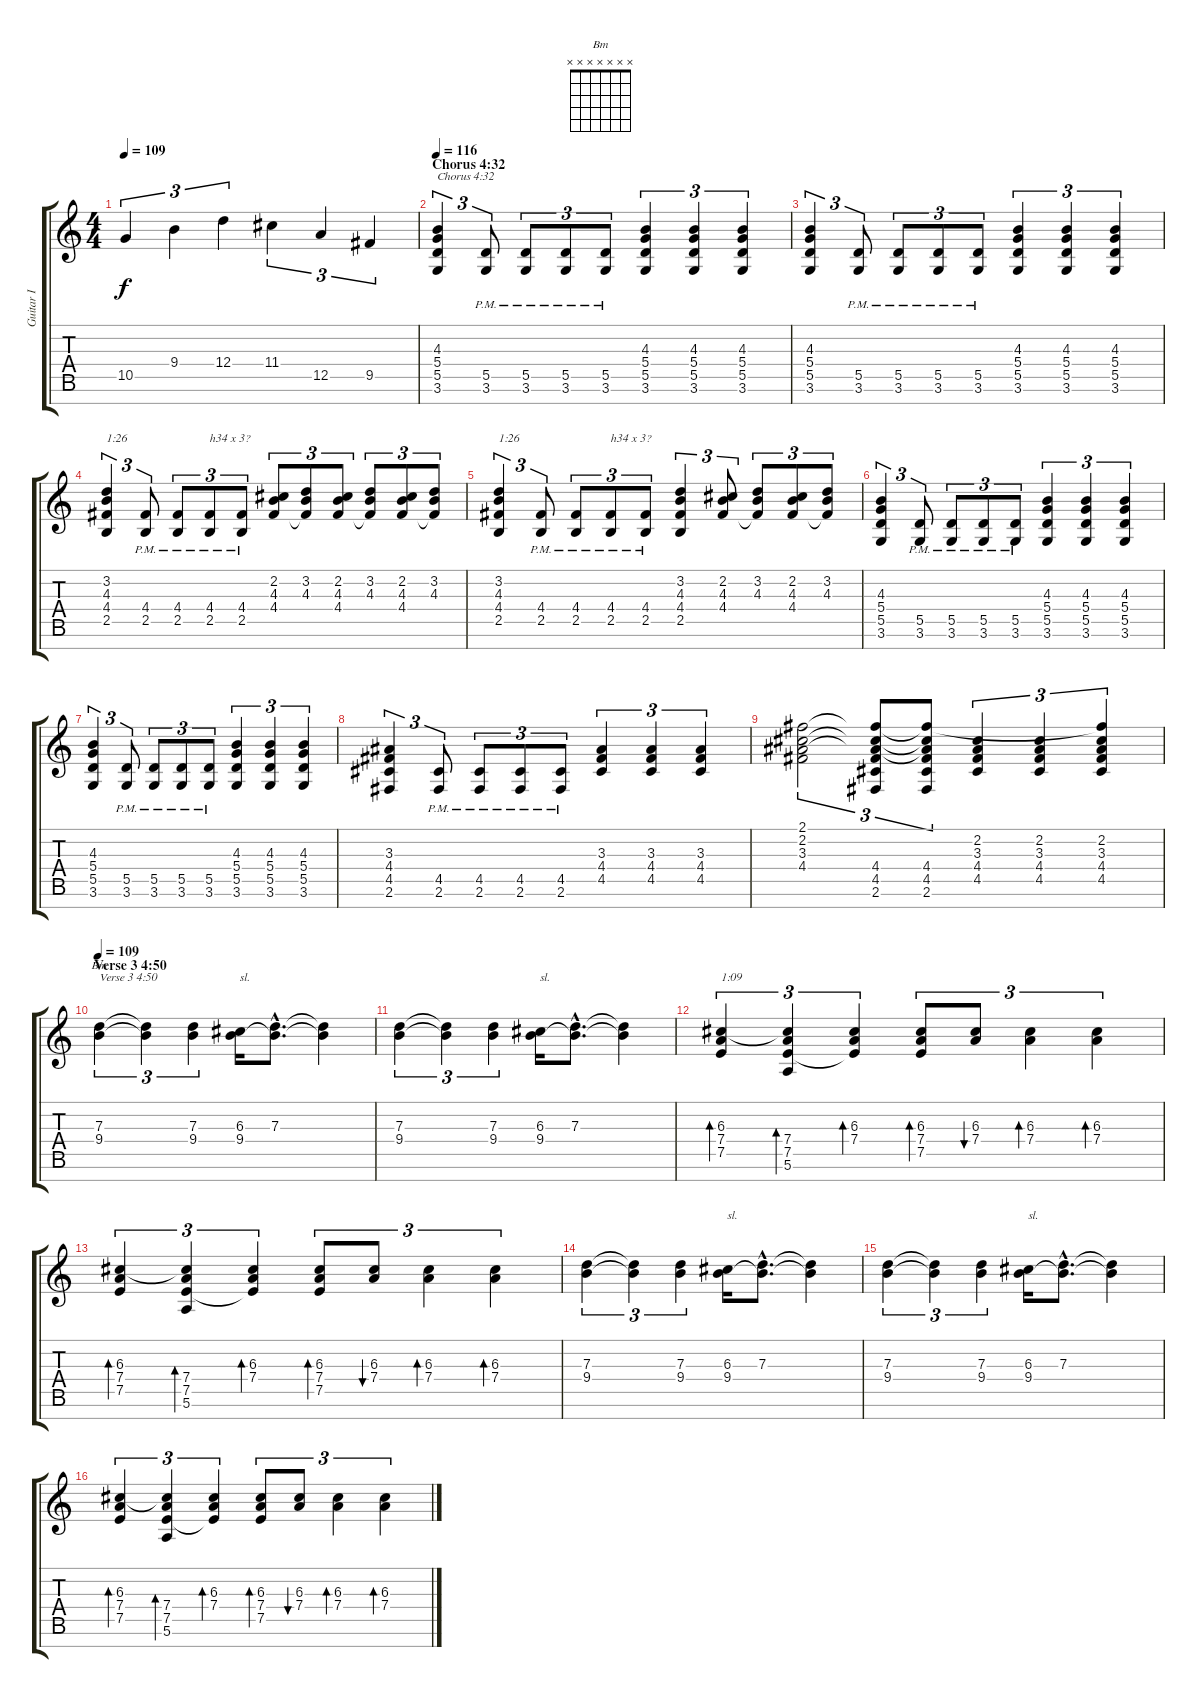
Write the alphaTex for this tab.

\track ("Guitar I" "Guitar I") {instrument distortionguitar}
\staff {score tabs}
\tuning (E4 B3 G3 D3 A2 E2 B1) {hide}
\chord ("Bm" x x x x x x x)
\ts (4 4)
\tempo 109
\clef g2
\ks c
10.5.4{tu (3 2) dy f} 9.4.4{tu (3 2)} 12.4.4{tu (3 2)} 11.4.4{tu (3 2)} 12.5.4{tu (3 2)} 9.5.4{tu (3 2)} |
\section ("" "Chorus 4:32")
\tempo 116
(4.3 5.4 5.5 3.6).4{tu (3 2) txt "Chorus 4:32" instrument distortionguitar} (5.5{pm} 3.6{pm}).8{tu (3 2)} (5.5{pm} 3.6{pm}).8{tu (3 2)} (5.5{pm} 3.6{pm}).8{tu (3 2)} (5.5{pm} 3.6{pm}).8{tu (3 2)} (4.3 5.4 5.5 3.6).4{tu (3 2)} (4.3 5.4 5.5 3.6).4{tu (3 2)} (4.3 5.4 5.5 3.6).4{tu (3 2)} |
(4.3 5.4 5.5 3.6).4{tu (3 2)} (5.5{pm} 3.6{pm}).8{tu (3 2)} (5.5{pm} 3.6{pm}).8{tu (3 2)} (5.5{pm} 3.6{pm}).8{tu (3 2)} (5.5{pm} 3.6{pm}).8{tu (3 2)} (4.3 5.4 5.5 3.6).4{tu (3 2)} (4.3 5.4 5.5 3.6).4{tu (3 2)} (4.3 5.4 5.5 3.6).4{tu (3 2)} |
(3.2 4.3 4.4 2.5).4{tu (3 2) txt "1:26"} (4.4{pm} 2.5{pm}).8{tu (3 2)} (4.4{pm} 2.5{pm}).8{tu (3 2)} (4.4{pm} 2.5{pm}).8{tu (3 2) txt "h34 x 3?"} (4.4{pm} 2.5{pm}).8{tu (3 2)} (2.2 4.3 4.4).8{tu (3 2)} (3.2 4.3 4.4{t}).8{tu (3 2)} (2.2 4.3 4.4).8{tu (3 2)} (3.2 4.3 4.4{t}).8{tu (3 2)} (2.2 4.3 4.4).8{tu (3 2)} (3.2 4.3 4.4{t}).8{tu (3 2)} |
(3.2 4.3 4.4 2.5).4{tu (3 2) txt "1:26"} (4.4{pm} 2.5{pm}).8{tu (3 2)} (4.4{pm} 2.5{pm}).8{tu (3 2)} (4.4{pm} 2.5{pm}).8{tu (3 2) txt "h34 x 3?"} (4.4{pm} 2.5{pm}).8{tu (3 2)} (3.2 4.3 4.4 2.5).4{tu (3 2)} (2.2 4.3 4.4).8{tu (3 2)} (3.2 4.3 4.4{t}).8{tu (3 2)} (2.2 4.3 4.4).8{tu (3 2)} (3.2 4.3 4.4{t}).8{tu (3 2)} |
(4.3 5.4 5.5 3.6).4{tu (3 2)} (5.5{pm} 3.6{pm}).8{tu (3 2)} (5.5{pm} 3.6{pm}).8{tu (3 2)} (5.5{pm} 3.6{pm}).8{tu (3 2)} (5.5{pm} 3.6{pm}).8{tu (3 2)} (4.3 5.4 5.5 3.6).4{tu (3 2)} (4.3 5.4 5.5 3.6).4{tu (3 2)} (4.3 5.4 5.5 3.6).4{tu (3 2)} |
(4.3 5.4 5.5 3.6).4{tu (3 2)} (5.5{pm} 3.6{pm}).8{tu (3 2)} (5.5{pm} 3.6{pm}).8{tu (3 2)} (5.5{pm} 3.6{pm}).8{tu (3 2)} (5.5{pm} 3.6{pm}).8{tu (3 2)} (4.3 5.4 5.5 3.6).4{tu (3 2)} (4.3 5.4 5.5 3.6).4{tu (3 2)} (4.3 5.4 5.5 3.6).4{tu (3 2)} |
(3.3 4.4 4.5 2.6).4{tu (3 2)} (4.5{pm} 2.6{pm}).8{tu (3 2)} (4.5{pm} 2.6{pm}).8{tu (3 2)} (4.5{pm} 2.6{pm}).8{tu (3 2)} (4.5{pm} 2.6{pm}).8{tu (3 2)} (3.3 4.4 4.5).4{tu (3 2)} (3.3 4.4 4.5).4{tu (3 2)} (3.3 4.4 4.5).4{tu (3 2)} |
(2.1 2.2 3.3 4.4).2{tu (3 2)} (2.1{t} 2.2{t} 3.3{t} 4.4 4.5 2.6).8{tu (3 2)} (2.1{t} 2.2{t} 3.3{t} 4.4 4.5 2.6).8{tu (3 2)} (2.2 3.3 4.4 4.5).4{tu (3 2)} (2.2 3.3 4.4 4.5).4{tu (3 2)} (2.1{t} 2.2 3.3 4.4 4.5).4{tu (3 2)} |
\section ("" "Verse 3 4:50")
\tempo 109
(7.3 9.4).4{tu (3 2) ch "Bm" txt "Verse 3 4:50" instrument electricguitarjazz} (7.3{t} 9.4{t}).4{tu (3 2)} (7.3 9.4).4{tu (3 2)} (6.3 9.4).16{txt "sl."} (7.3{hac} 9.4{hac t}).8{d} (7.3{t} 9.4{t}).4 |
(7.3 9.4).4{tu (3 2)} (7.3{t} 9.4{t}).4{tu (3 2)} (7.3 9.4).4{tu (3 2)} (6.3 9.4).16{txt "sl."} (7.3{hac} 9.4{hac t}).8{d} (7.3{t} 9.4{t}).4 |
(6.3 7.4 7.5).4{tu (3 2) bd 30 txt "1:09"} (6.3{t} 7.4 7.5 5.6).4{tu (3 2) bd 30} (6.3 7.4 7.5{t}).4{tu (3 2) bd 30} (6.3 7.4 7.5).8{tu (3 2) bd 30} (6.3 7.4).8{tu (3 2) bu 30} (6.3 7.4).4{tu (3 2) bd 30} (6.3 7.4).4{tu (3 2) bd 30} |
(6.3 7.4 7.5).4{tu (3 2) bd 30} (6.3{t} 7.4 7.5 5.6).4{tu (3 2) bd 30} (6.3 7.4 7.5{t}).4{tu (3 2) bd 30} (6.3 7.4 7.5).8{tu (3 2) bd 30} (6.3 7.4).8{tu (3 2) bu 30} (6.3 7.4).4{tu (3 2) bd 30} (6.3 7.4).4{tu (3 2) bd 30} |
(7.3 9.4).4{tu (3 2)} (7.3{t} 9.4{t}).4{tu (3 2)} (7.3 9.4).4{tu (3 2)} (6.3 9.4).16{txt "sl."} (7.3{hac} 9.4{hac t}).8{d} (7.3{t} 9.4{t}).4 |
(7.3 9.4).4{tu (3 2)} (7.3{t} 9.4{t}).4{tu (3 2)} (7.3 9.4).4{tu (3 2)} (6.3 9.4).16{txt "sl."} (7.3{hac} 9.4{hac t}).8{d} (7.3{t} 9.4{t}).4 |
(6.3 7.4 7.5).4{tu (3 2) bd 30} (6.3{t} 7.4 7.5 5.6).4{tu (3 2) bd 30} (6.3 7.4 7.5{t}).4{tu (3 2) bd 30} (6.3 7.4 7.5).8{tu (3 2) bd 30} (6.3 7.4).8{tu (3 2) bu 30} (6.3 7.4).4{tu (3 2) bd 30} (6.3 7.4).4{tu (3 2) bd 30}
